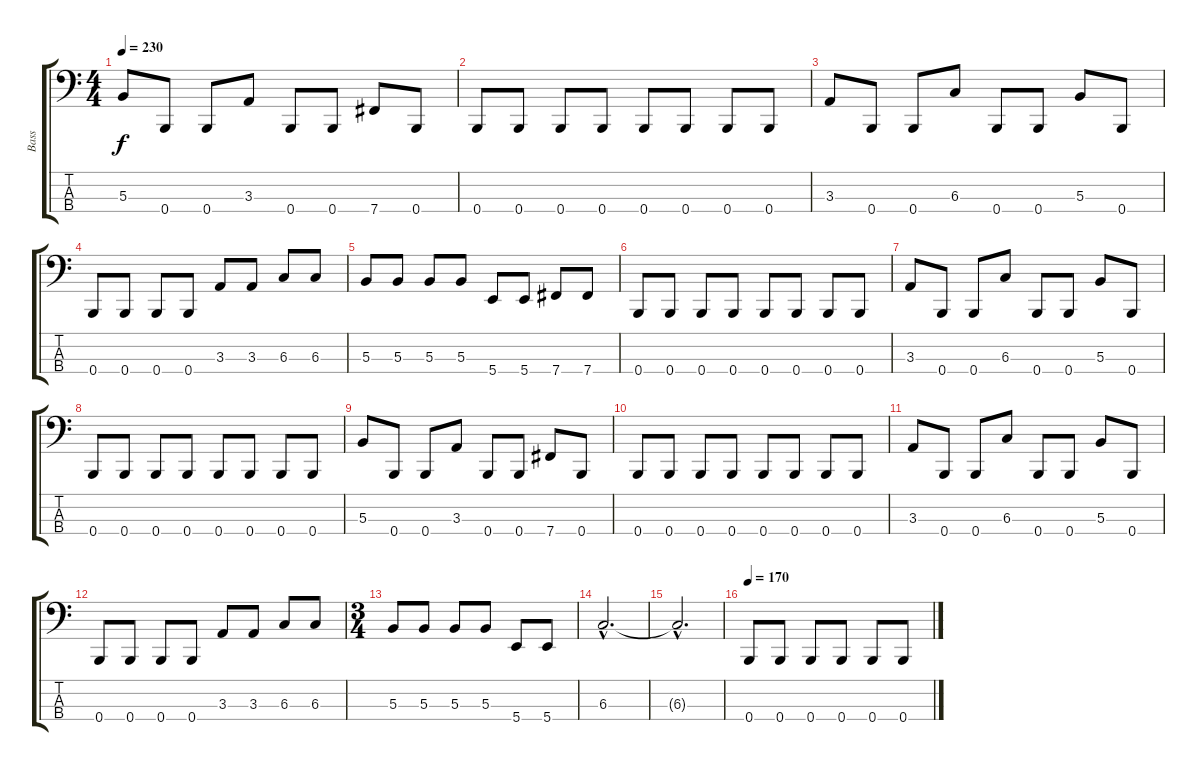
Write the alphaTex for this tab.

\track ("Bass" "Bass") {instrument electricbasspick}
\staff {score tabs}
\tuning (E2 B1 Gb1 B0) {hide}
\ts (4 4)
\tempo 230
\clef f4
\ks c
5.3.8{dy f} 0.4.8 0.4.8 3.3.8 0.4.8 0.4.8 7.4.8 0.4.8 |
0.4.8 0.4.8 0.4.8 0.4.8 0.4.8 0.4.8 0.4.8 0.4.8 |
3.3.8 0.4.8 0.4.8 6.3.8 0.4.8 0.4.8 5.3.8 0.4.8 |
0.4.8 0.4.8 0.4.8 0.4.8 3.3.8 3.3.8 6.3.8 6.3.8 |
5.3.8 5.3.8 5.3.8 5.3.8 5.4.8 5.4.8 7.4.8 7.4.8 |
0.4.8 0.4.8 0.4.8 0.4.8 0.4.8 0.4.8 0.4.8 0.4.8 |
3.3.8 0.4.8 0.4.8 6.3.8 0.4.8 0.4.8 5.3.8 0.4.8 |
0.4.8 0.4.8 0.4.8 0.4.8 0.4.8 0.4.8 0.4.8 0.4.8 |
5.3.8 0.4.8 0.4.8 3.3.8 0.4.8 0.4.8 7.4.8 0.4.8 |
0.4.8 0.4.8 0.4.8 0.4.8 0.4.8 0.4.8 0.4.8 0.4.8 |
3.3.8 0.4.8 0.4.8 6.3.8 0.4.8 0.4.8 5.3.8 0.4.8 |
0.4.8 0.4.8 0.4.8 0.4.8 3.3.8 3.3.8 6.3.8 6.3.8 |
\ts (3 4)
5.3.8 5.3.8 5.3.8 5.3.8 5.4.8 5.4.8 |
6.3{hac}.2{d} |
6.3{hac t}.2{d} |
\section ("" "")
\tempo 170
0.4.8 0.4.8 0.4.8 0.4.8 0.4.8 0.4.8
